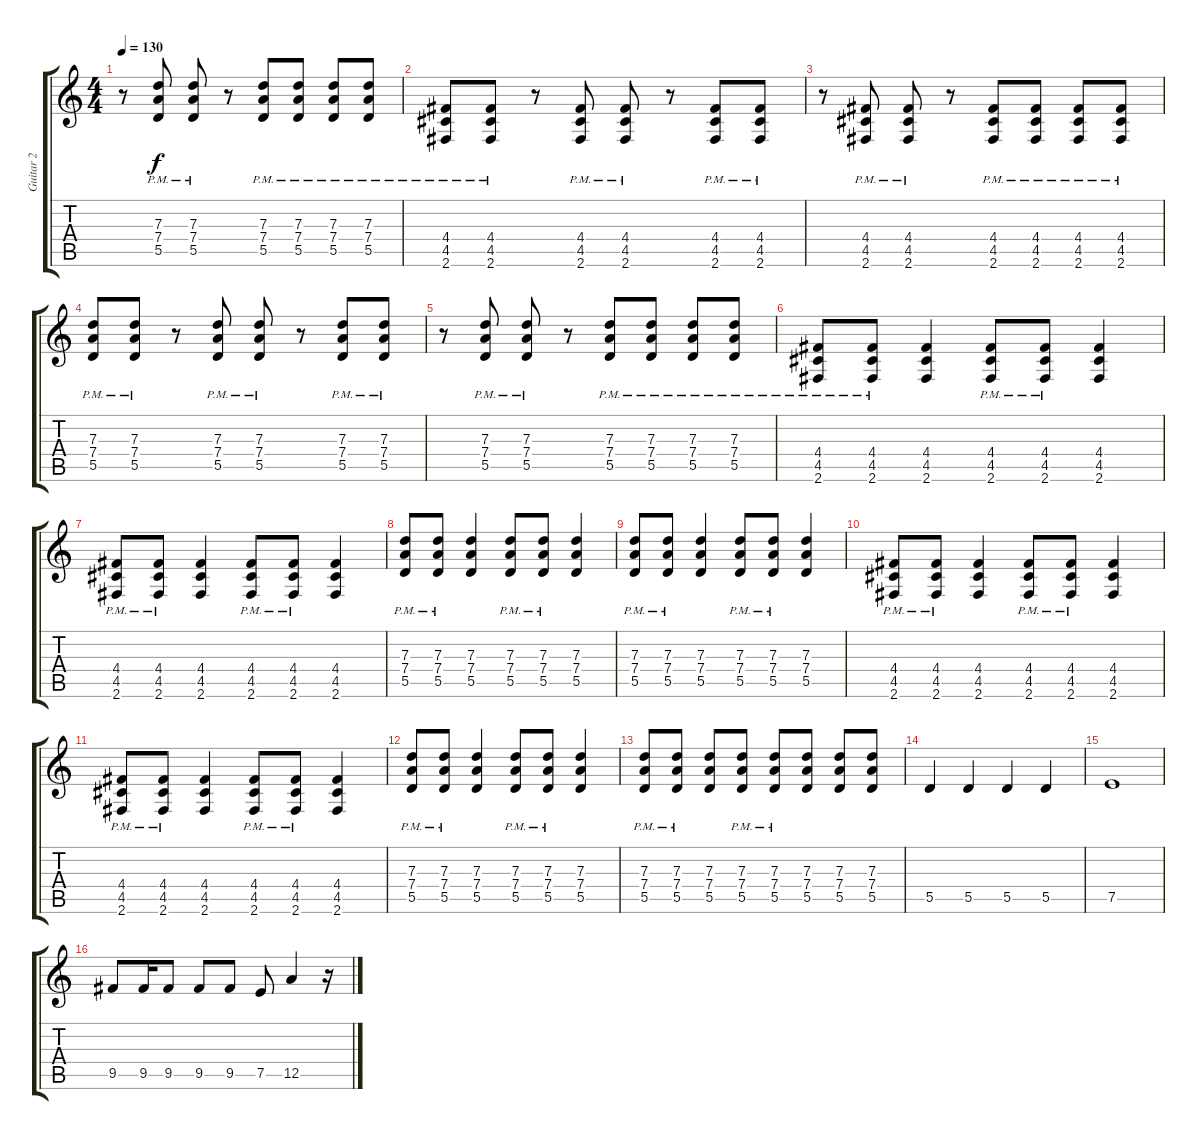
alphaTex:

\track ("Guitar 2" "Guitar 2") {instrument distortionguitar}
\staff {score tabs}
\tuning (E4 B3 G3 D3 A2 E2) {hide}
\ts (4 4)
\tempo 130
\clef g2
\ks c
r.8{dy f} (7.3 7.4{pm} 5.5{pm}).8 (7.3 7.4{pm} 5.5{pm}).8 r.8 (7.3 7.4{pm} 5.5{pm}).8 (7.3 7.4{pm} 5.5{pm}).8 (7.3 7.4{pm} 5.5{pm}).8 (7.3 7.4{pm} 5.5{pm}).8 |
(4.4{pm} 4.5{pm} 2.6{pm}).8 (4.4{pm} 4.5{pm} 2.6{pm}).8 r.8 (4.4{pm} 4.5{pm} 2.6{pm}).8 (4.4{pm} 4.5{pm} 2.6{pm}).8 r.8 (4.4{pm} 4.5{pm} 2.6{pm}).8 (4.4{pm} 4.5{pm} 2.6{pm}).8 |
r.8 (4.4{pm} 4.5{pm} 2.6{pm}).8 (4.4{pm} 4.5{pm} 2.6{pm}).8 r.8 (4.4{pm} 4.5{pm} 2.6{pm}).8 (4.4{pm} 4.5{pm} 2.6{pm}).8 (4.4{pm} 4.5{pm} 2.6{pm}).8 (4.4{pm} 4.5{pm} 2.6{pm}).8 |
(7.3 7.4{pm} 5.5{pm}).8 (7.3 7.4{pm} 5.5{pm}).8 r.8 (7.3 7.4{pm} 5.5{pm}).8 (7.3 7.4{pm} 5.5{pm}).8 r.8 (7.3 7.4{pm} 5.5{pm}).8 (7.3 7.4{pm} 5.5{pm}).8 |
r.8 (7.3 7.4{pm} 5.5{pm}).8 (7.3 7.4{pm} 5.5{pm}).8 r.8 (7.3 7.4{pm} 5.5{pm}).8 (7.3 7.4{pm} 5.5{pm}).8 (7.3 7.4{pm} 5.5{pm}).8 (7.3 7.4{pm} 5.5{pm}).8 |
(4.4{pm} 4.5{pm} 2.6{pm}).8 (4.4{pm} 4.5{pm} 2.6{pm}).8 (4.4 4.5 2.6).4 (4.4{pm} 4.5{pm} 2.6{pm}).8 (4.4{pm} 4.5{pm} 2.6{pm}).8 (4.4 4.5 2.6).4 |
(4.4{pm} 4.5{pm} 2.6{pm}).8 (4.4{pm} 4.5{pm} 2.6{pm}).8 (4.4 4.5 2.6).4 (4.4{pm} 4.5{pm} 2.6{pm}).8 (4.4{pm} 4.5{pm} 2.6{pm}).8 (4.4 4.5 2.6).4 |
(7.3 7.4{pm} 5.5{pm}).8 (7.3 7.4{pm} 5.5{pm}).8 (7.3 7.4 5.5).4 (7.3 7.4{pm} 5.5{pm}).8 (7.3 7.4{pm} 5.5{pm}).8 (7.3 7.4 5.5).4 |
(7.3 7.4{pm} 5.5{pm}).8 (7.3 7.4{pm} 5.5{pm}).8 (7.3 7.4 5.5).4 (7.3 7.4{pm} 5.5{pm}).8 (7.3 7.4{pm} 5.5{pm}).8 (7.3 7.4 5.5).4 |
(4.4{pm} 4.5{pm} 2.6{pm}).8 (4.4{pm} 4.5{pm} 2.6{pm}).8 (4.4 4.5 2.6).4 (4.4{pm} 4.5{pm} 2.6{pm}).8 (4.4{pm} 4.5{pm} 2.6{pm}).8 (4.4 4.5 2.6).4 |
(4.4{pm} 4.5{pm} 2.6{pm}).8 (4.4{pm} 4.5{pm} 2.6{pm}).8 (4.4 4.5 2.6).4 (4.4{pm} 4.5{pm} 2.6{pm}).8 (4.4{pm} 4.5{pm} 2.6{pm}).8 (4.4 4.5 2.6).4 |
(7.3 7.4{pm} 5.5{pm}).8 (7.3 7.4{pm} 5.5{pm}).8 (7.3 7.4 5.5).4 (7.3 7.4{pm} 5.5{pm}).8 (7.3 7.4{pm} 5.5{pm}).8 (7.3 7.4 5.5).4 |
(7.3 7.4{pm} 5.5{pm}).8 (7.3 7.4{pm} 5.5{pm}).8 (7.3 7.4 5.5).8 (7.3 7.4{pm} 5.5{pm}).8 (7.3 7.4{pm} 5.5{pm}).8 (7.3 7.4 5.5).8 (7.3 7.4 5.5).8 (7.3 7.4 5.5).8 |
5.5.4 5.5.4 5.5.4 5.5.4 |
7.5.1 |
9.5.8 9.5.16 9.5.8 9.5.8 9.5.8 7.5.8 12.5.4 r.16
